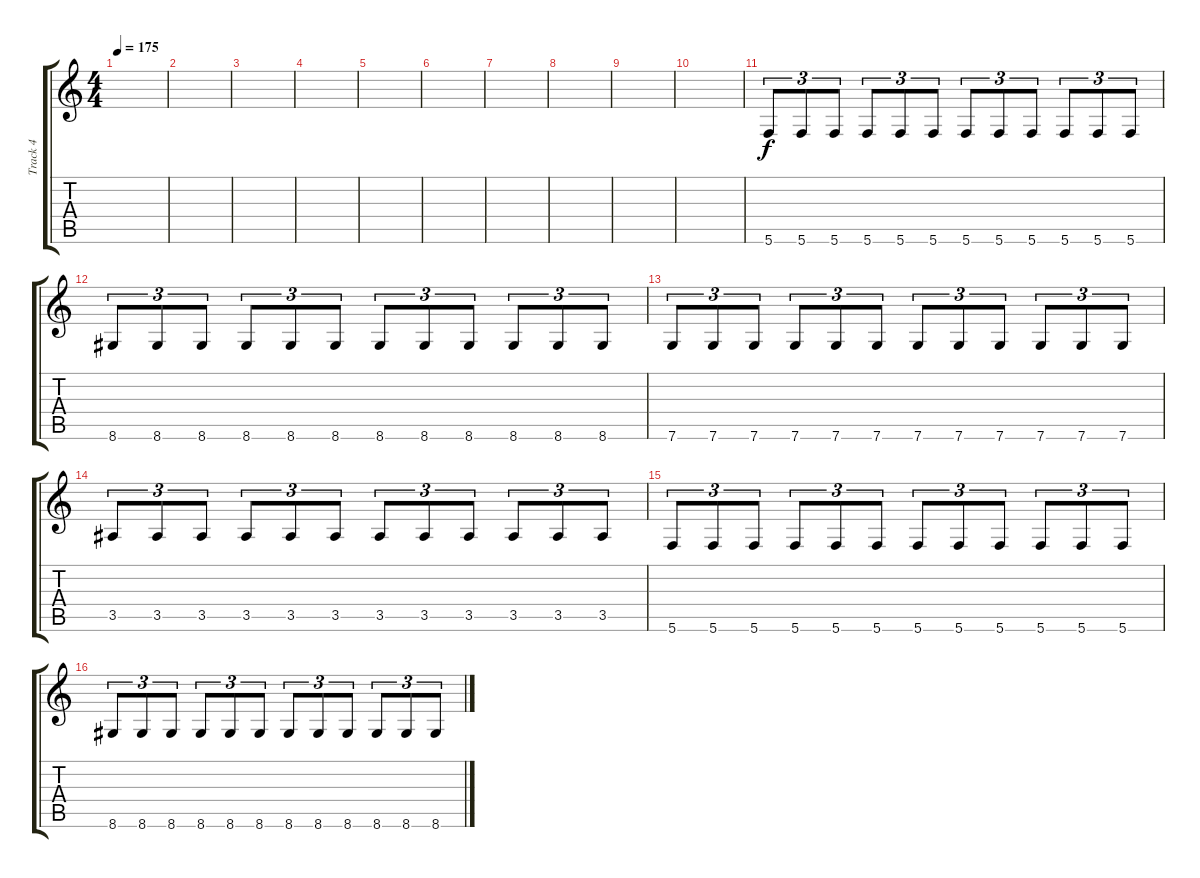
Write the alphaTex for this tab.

\track ("Track 4" "Track 4") {instrument distortionguitar}
\staff {score tabs}
\tuning (D4 A3 F3 C3 G2 C2) {hide}
\ts (4 4)
\tempo 175
\clef g2
\ks c
|
|
|
|
|
|
|
|
|
|
5.6.8{tu (3 2)} 5.6.8{tu (3 2)} 5.6.8{tu (3 2)} 5.6.8{tu (3 2)} 5.6.8{tu (3 2)} 5.6.8{tu (3 2)} 5.6.8{tu (3 2)} 5.6.8{tu (3 2)} 5.6.8{tu (3 2)} 5.6.8{tu (3 2)} 5.6.8{tu (3 2)} 5.6.8{tu (3 2)} |
8.6.8{tu (3 2)} 8.6.8{tu (3 2)} 8.6.8{tu (3 2)} 8.6.8{tu (3 2)} 8.6.8{tu (3 2)} 8.6.8{tu (3 2)} 8.6.8{tu (3 2)} 8.6.8{tu (3 2)} 8.6.8{tu (3 2)} 8.6.8{tu (3 2)} 8.6.8{tu (3 2)} 8.6.8{tu (3 2)} |
7.6.8{tu (3 2)} 7.6.8{tu (3 2)} 7.6.8{tu (3 2)} 7.6.8{tu (3 2)} 7.6.8{tu (3 2)} 7.6.8{tu (3 2)} 7.6.8{tu (3 2)} 7.6.8{tu (3 2)} 7.6.8{tu (3 2)} 7.6.8{tu (3 2)} 7.6.8{tu (3 2)} 7.6.8{tu (3 2)} |
3.5.8{tu (3 2)} 3.5.8{tu (3 2)} 3.5.8{tu (3 2)} 3.5.8{tu (3 2)} 3.5.8{tu (3 2)} 3.5.8{tu (3 2)} 3.5.8{tu (3 2)} 3.5.8{tu (3 2)} 3.5.8{tu (3 2)} 3.5.8{tu (3 2)} 3.5.8{tu (3 2)} 3.5.8{tu (3 2)} |
5.6.8{tu (3 2)} 5.6.8{tu (3 2)} 5.6.8{tu (3 2)} 5.6.8{tu (3 2)} 5.6.8{tu (3 2)} 5.6.8{tu (3 2)} 5.6.8{tu (3 2)} 5.6.8{tu (3 2)} 5.6.8{tu (3 2)} 5.6.8{tu (3 2)} 5.6.8{tu (3 2)} 5.6.8{tu (3 2)} |
8.6.8{tu (3 2)} 8.6.8{tu (3 2)} 8.6.8{tu (3 2)} 8.6.8{tu (3 2)} 8.6.8{tu (3 2)} 8.6.8{tu (3 2)} 8.6.8{tu (3 2)} 8.6.8{tu (3 2)} 8.6.8{tu (3 2)} 8.6.8{tu (3 2)} 8.6.8{tu (3 2)} 8.6.8{tu (3 2)}
